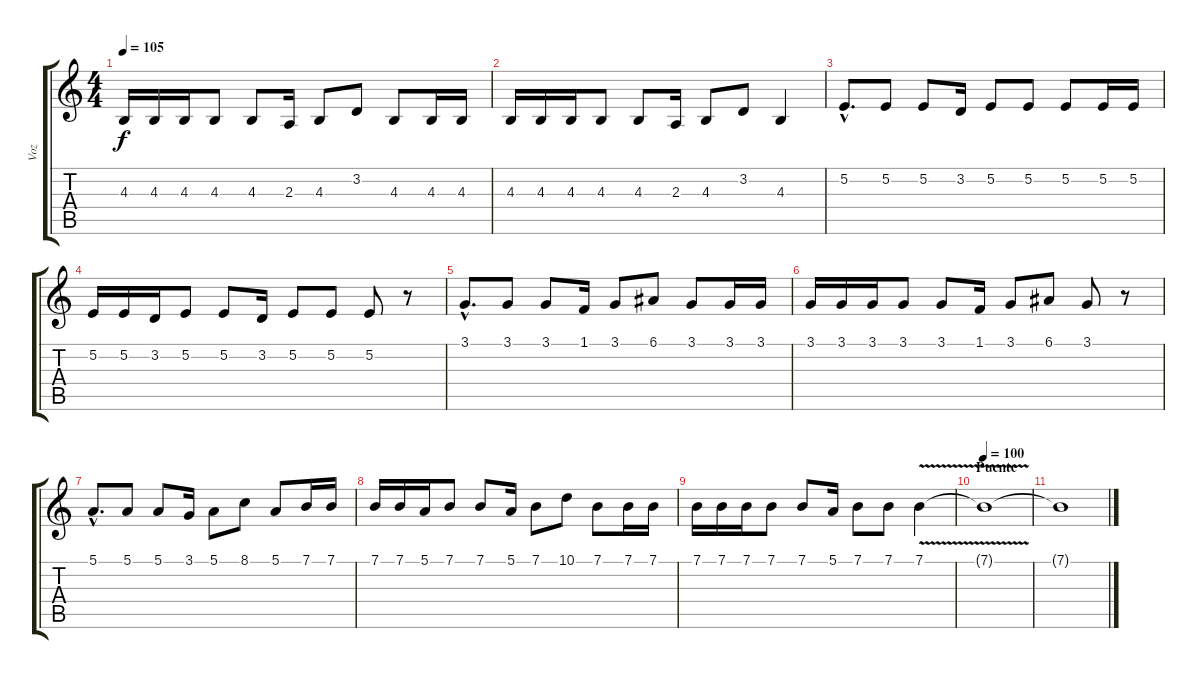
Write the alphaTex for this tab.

\track ("Voz" "Voz") {instrument lead8bassandlead}
\staff {score tabs}
\tuning (E4 B3 G3 D3 A2 E2) {hide}
\ts (4 4)
\tempo 105
\clef g2
\ks c
4.3.16{dy f} 4.3.16 4.3.16 4.3.8 4.3.8 2.3.16 4.3.8 3.2.8 4.3.8 4.3.16 4.3.16 |
4.3.16 4.3.16 4.3.16 4.3.8 4.3.8 2.3.16 4.3.8 3.2.8 4.3.4 |
5.2{hac}.8{d} 5.2.8 5.2.8 3.2.16 5.2.8 5.2.8 5.2.8 5.2.16 5.2.16 |
5.2.16 5.2.16 3.2.16 5.2.8 5.2.8 3.2.16 5.2.8 5.2.8 5.2.8 r.8 |
3.1{hac}.8{d} 3.1.8 3.1.8 1.1.16 3.1.8 6.1.8 3.1.8 3.1.16 3.1.16 |
3.1.16 3.1.16 3.1.16 3.1.8 3.1.8 1.1.16 3.1.8 6.1.8 3.1.8 r.8 |
5.1{hac}.8{d} 5.1.8 5.1.8 3.1.16 5.1.8 8.1.8 5.1.8 7.1.16 7.1.16 |
7.1.16 7.1.16 5.1.16 7.1.8 7.1.8 5.1.16 7.1.8 10.1.8 7.1.8 7.1.16 7.1.16 |
7.1.16 7.1.16 7.1.16 7.1.8 7.1.8 5.1.16 7.1.8 7.1.8 7.1{v}.4 |
\section ("" "Puente")
\tempo 100
7.1{t}.1 |
7.1{t}.1
